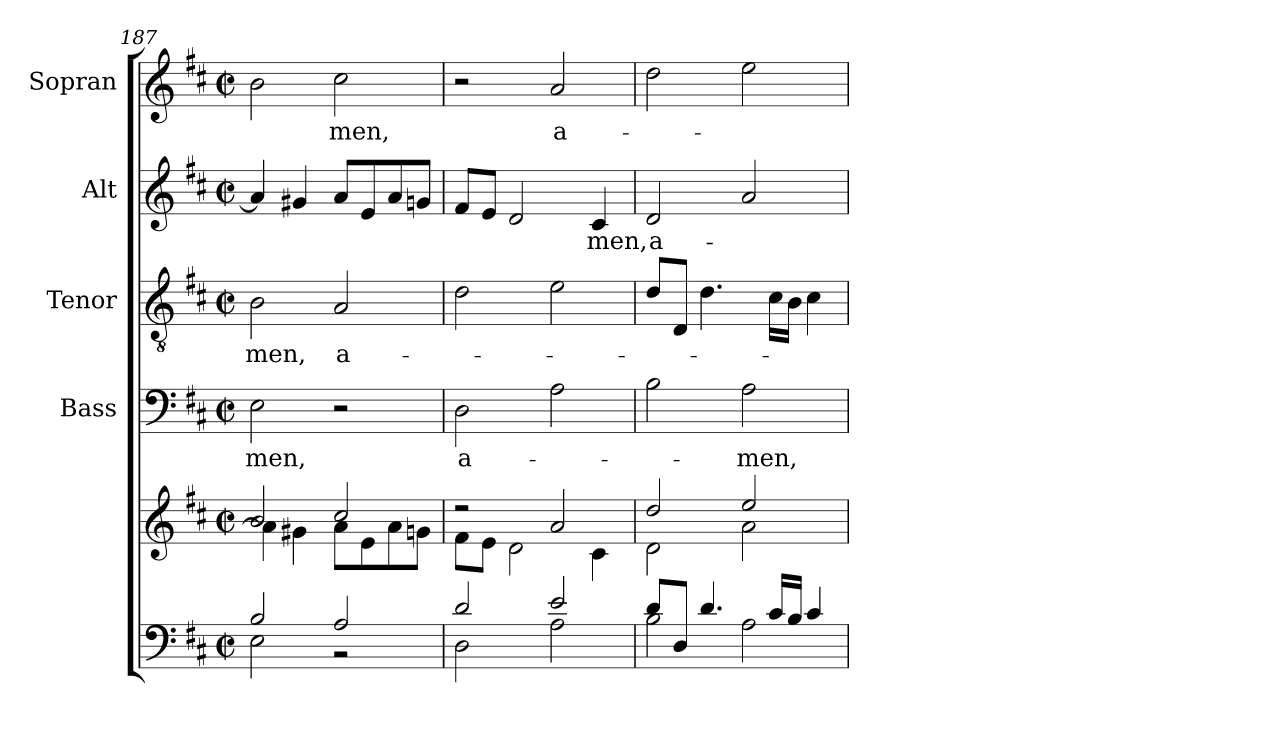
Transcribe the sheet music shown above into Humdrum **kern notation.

**kern	**kern	**kern	**text	**kern	**text	**kern	**text	**kern	**text
*part5	*part5	*part4	*part4	*part3	*part3	*part2	*part2	*part1	*part1
*staff6	*staff5	*staff4	*staff4	*staff3	*staff3	*staff2	*staff2	*staff1	*staff1
*	*	*I"Bass	*	*I"Tenor	*	*I"Alt	*	*I"Sopran	*
*	*	*I'B.	*	*I'T.	*	*I'A.	*	*I'S.	*
!!LO:PB:g=z
*clefF4	*clefG2	*clefF4	*	*clefGv2	*	*clefG2	*	*clefG2	*
*k[f#c#]	*k[f#c#]	*k[f#c#]	*	*k[f#c#]	*	*k[f#c#]	*	*k[f#c#]	*
*D:	*D:	*D:	*	*D:	*	*D:	*	*D:	*
*M2/2	*M2/2	*M2/2	*	*M2/2	*	*M2/2	*	*M2/2	*
*met(c|)	*met(c|)	*met(c|)	*	*met(c|)	*	*met(c|)	*	*met(c|)	*
=187	=187	=187	=187	=187	=187	=187	=187	=187	=187
*^	*^	*	*	*	*	*	*	*	*
!	!	!	!	!	!LO:LY:b	!	!LO:LY:b	!	!	!	!
2B/	2E\	2b/	4a\]	2E\	-men,	2B\	-men,	4a/]	.	2b\	.
.	.	.	4g#X\	.	.	.	.	4g#X/	.	.	.
!	!	!	!	!	!	!	!LO:LY:b	!	!	!	!LO:LY:b
2A/	2r	2cc#/	8a\L	2r	.	2A/	a-	8a/L	.	2cc#\	-men,
.	.	.	8e\	.	.	.	.	8e/	.	.	.
.	.	.	8a\	.	.	.	.	8a/	.	.	.
.	.	.	8gn\J	.	.	.	.	8gn/J	.	.	.
=188	=188	=188	=188	=188	=188	=188	=188	=188	=188	=188	=188
!	!	!	!	!	!LO:LY:b	!	!	!	!	!	!
2d/	2D\	2r	8f#\L	2D\	a-	2d\	.	8f#/L	.	2r	.
.	.	.	8e\J	.	.	.	.	8e/J	.	.	.
.	.	.	2d\	.	.	.	.	2d/	.	.	.
!	!	!	!	!	!	!	!	!	!	!	!LO:LY:b
2e/	2A\	2a/	.	2A\	.	2e\	.	.	.	2a/	a-
!	!	!	!	!	!	!	!	!	!LO:LY:b	!	!
.	.	.	4c#\	.	.	.	.	4c#/	-men,	.	.
=189	=189	=189	=189	=189	=189	=189	=189	=189	=189	=189	=189
!	!	!	!	!	!	!	!	!	!LO:LY:b	!	!
8d/L	2B\	2dd/	2d\	2B\	.	8d/L	.	2d/	a-	2dd\	.
8D/J	.	.	.	.	.	8D/J	.	.	.	.	.
4.d/	.	.	.	.	.	4.d\	.	.	.	.	.
!	!	!	!	!	!LO:LY:b	!	!	!	!	!	!
.	2A\	2ee/	2a\	2A\	-men,	.	.	2a/	.	2ee\	.
16c#/LL	.	.	.	.	.	16c#\LL	.	.	.	.	.
16B/JJ	.	.	.	.	.	16B\JJ	.	.	.	.	.
4c#/	.	.	.	.	.	4c#\	.	.	.	.	.
*v	*v	*	*	*	*	*	*	*	*	*	*
*	*v	*v	*	*	*	*	*	*	*	*
=	=	=	=	=	=	=	=	=	=
*-	*-	*-	*-	*-	*-	*-	*-	*-	*-
